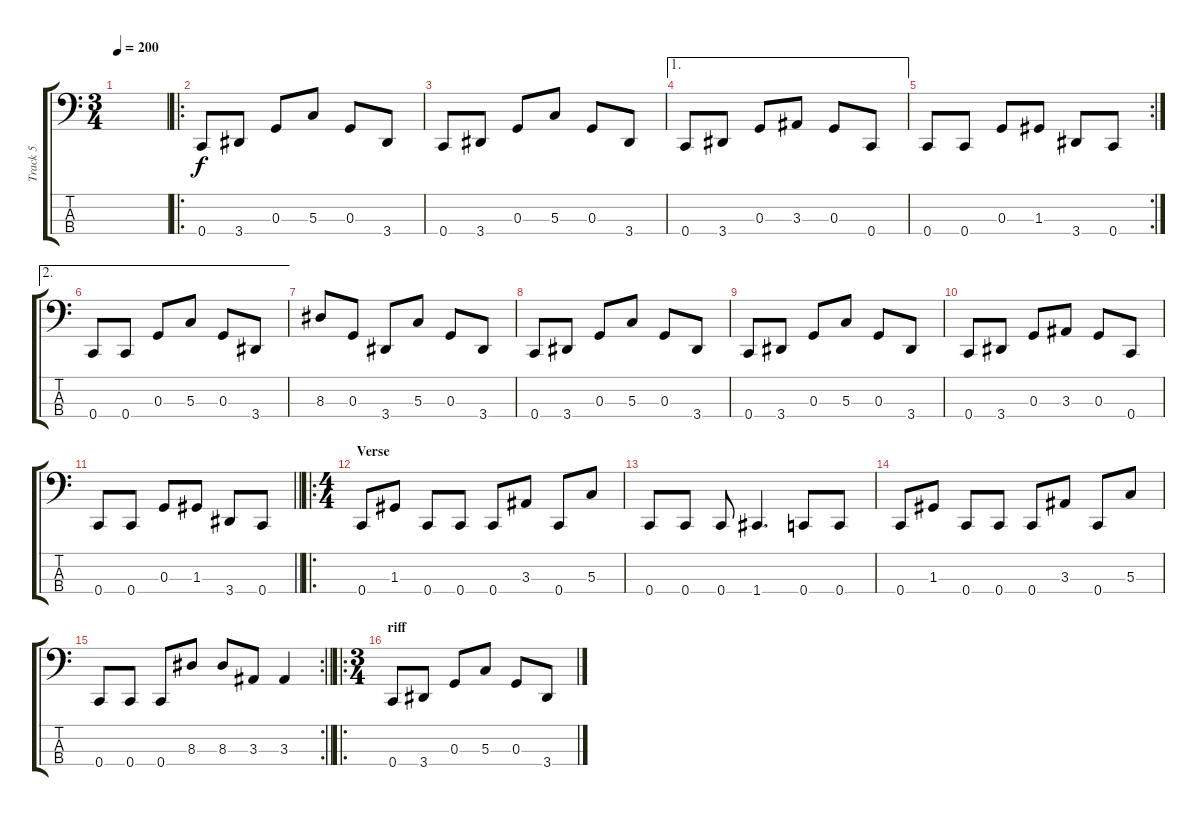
\track ("Track 5" "Track 5") {instrument electricbassfinger}
\staff {score tabs}
\tuning (F2 C2 G1 C1) {hide}
\ts (3 4)
\tempo 200
\clef f4
\ks c
|
\ro
0.4.8 3.4.8 0.3.8 5.3.8 0.3.8 3.4.8 |
0.4.8 3.4.8 0.3.8 5.3.8 0.3.8 3.4.8 |
\ae 1
0.4.8 3.4.8 0.3.8 3.3.8 0.3.8 0.4.8 |
\rc 2
0.4.8 0.4.8 0.3.8 1.3.8 3.4.8 0.4.8 |
\ae 2
0.4.8 0.4.8 0.3.8 5.3.8 0.3.8 3.4.8 |
8.3.8 0.3.8 3.4.8 5.3.8 0.3.8 3.4.8 |
0.4.8 3.4.8 0.3.8 5.3.8 0.3.8 3.4.8 |
0.4.8 3.4.8 0.3.8 5.3.8 0.3.8 3.4.8 |
0.4.8 3.4.8 0.3.8 3.3.8 0.3.8 0.4.8 |
\barLineRight lightlight
0.4.8 0.4.8 0.3.8 1.3.8 3.4.8 0.4.8 |
\ro
\ts (4 4)
\section ("" "Verse")
0.4.8 1.3.8 0.4.8 0.4.8 0.4.8 3.3.8 0.4.8 5.3.8 |
0.4.8 0.4.8 0.4.8 1.4.4{d} 0.4.8 0.4.8 |
0.4.8 1.3.8 0.4.8 0.4.8 0.4.8 3.3.8 0.4.8 5.3.8 |
\rc 2
\barLineRight lightlight
0.4.8 0.4.8 0.4.8 8.3.8 8.3.8 3.3.8 3.3.4 |
\ro
\ts (3 4)
\section ("" "riff")
0.4.8 3.4.8 0.3.8 5.3.8 0.3.8 3.4.8
